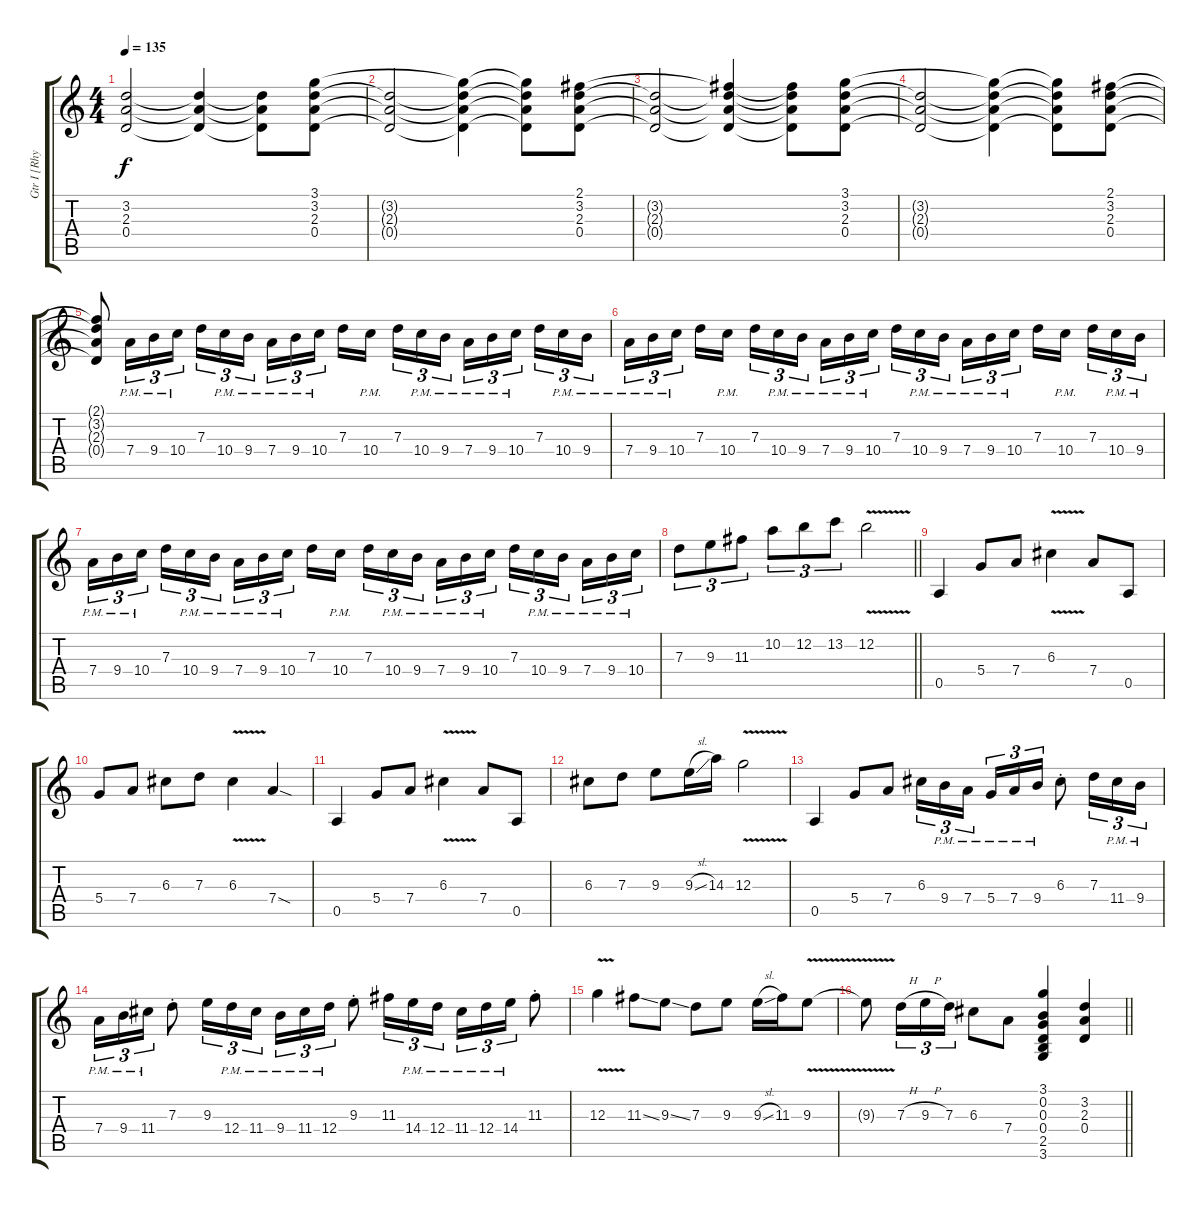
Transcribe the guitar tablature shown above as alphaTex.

\track ("Gtr I [Rhythm]" "Gtr I [Rhy") {instrument overdrivenguitar}
\staff {score tabs}
\tuning (E4 B3 G3 D3 A2 E2) {hide}
\ts (4 4)
\tempo 135
\clef g2
\ks c
(3.2{t} 2.3{t} 0.4{t}).2{dy f} (3.2{t} 2.3{t} 0.4{t}).4 (3.2{t} 2.3{t} 0.4{t}).8 (3.1 3.2 2.3 0.4).8 |
(3.2{t} 2.3{t} 0.4{t}).2 (3.1{t} 3.2{t} 2.3{t} 0.4{t}).4 (3.1{t} 3.2{t} 2.3{t} 0.4{t}).8 (2.1 3.2 2.3 0.4).8 |
(3.2{t} 2.3{t} 0.4{t}).2 (2.1{t} 3.2{t} 2.3{t} 0.4{t}).4 (2.1{t} 3.2{t} 2.3{t} 0.4{t}).8 (3.1 3.2 2.3 0.4).8 |
(3.2{t} 2.3{t} 0.4{t}).2 (3.1{t} 3.2{t} 2.3{t} 0.4{t}).4 (3.1{t} 3.2{t} 2.3{t} 0.4{t}).8 (2.1 3.2 2.3 0.4).8 |
(2.1{t} 3.2{t} 2.3{t} 0.4{t}).8 7.4{pm}.16{tu (3 2) volume 16 balance 8} 9.4{pm}.16{tu (3 2)} 10.4{pm}.16{tu (3 2)} 7.3.16{tu (3 2)} 10.4{pm}.16{tu (3 2)} 9.4{pm}.16{tu (3 2) beam splitsecondary} 7.4{pm}.16{tu (3 2)} 9.4{pm}.16{tu (3 2)} 10.4{pm}.16{tu (3 2)} 7.3.16 10.4{pm}.16{beam splitsecondary} 7.3.16{tu (3 2)} 10.4{pm}.16{tu (3 2)} 9.4{pm}.16{tu (3 2)} 7.4{pm}.16{tu (3 2)} 9.4{pm}.16{tu (3 2)} 10.4{pm}.16{tu (3 2) beam splitsecondary} 7.3.16{tu (3 2)} 10.4{pm}.16{tu (3 2)} 9.4{pm}.16{tu (3 2)} |
7.4{pm}.16{tu (3 2)} 9.4{pm}.16{tu (3 2)} 10.4{pm}.16{tu (3 2) beam splitsecondary} 7.3.16 10.4{pm}.16 7.3.16{tu (3 2)} 10.4{pm}.16{tu (3 2)} 9.4{pm}.16{tu (3 2) beam splitsecondary} 7.4{pm}.16{tu (3 2)} 9.4{pm}.16{tu (3 2)} 10.4{pm}.16{tu (3 2)} 7.3.16{tu (3 2)} 10.4{pm}.16{tu (3 2)} 9.4{pm}.16{tu (3 2) beam splitsecondary} 7.4{pm}.16{tu (3 2)} 9.4{pm}.16{tu (3 2)} 10.4{pm}.16{tu (3 2)} 7.3.16 10.4{pm}.16{beam splitsecondary} 7.3.16{tu (3 2)} 10.4{pm}.16{tu (3 2)} 9.4{pm}.16{tu (3 2)} |
7.4{pm}.16{tu (3 2)} 9.4{pm}.16{tu (3 2)} 10.4{pm}.16{tu (3 2) beam splitsecondary} 7.3.16{tu (3 2)} 10.4{pm}.16{tu (3 2)} 9.4{pm}.16{tu (3 2)} 7.4{pm}.16{tu (3 2)} 9.4{pm}.16{tu (3 2)} 10.4{pm}.16{tu (3 2) beam splitsecondary} 7.3.16 10.4{pm}.16 7.3.16{tu (3 2)} 10.4{pm}.16{tu (3 2)} 9.4{pm}.16{tu (3 2) beam splitsecondary} 7.4{pm}.16{tu (3 2)} 9.4{pm}.16{tu (3 2)} 10.4{pm}.16{tu (3 2)} 7.3.16{tu (3 2)} 10.4{pm}.16{tu (3 2)} 9.4{pm}.16{tu (3 2) beam splitsecondary} 7.4{pm}.16{tu (3 2)} 9.4{pm}.16{tu (3 2)} 10.4{pm}.16{tu (3 2)} |
\barLineRight lightlight
7.3.8{tu (3 2)} 9.3.8{tu (3 2)} 11.3.8{tu (3 2)} 10.2.8{tu (3 2)} 12.2.8{tu (3 2)} 13.2.8{tu (3 2)} 12.2{v}.2 |
0.5.4{volume 14} 5.4.8 7.4.8 6.3{v}.4 7.4.8 0.5.8 |
5.4.8 7.4.8 6.3.8 7.3.8 6.3{v}.4 7.4{sod}.4 |
0.5.4 5.4.8 7.4.8 6.3{v}.4 7.4.8 0.5.8 |
6.3.8 7.3.8 9.3.8 9.3{sl}.16 14.3.16 12.3{v}.2 |
0.5.4 5.4.8 7.4.8 6.3.16{tu (3 2)} 9.4{pm}.16{tu (3 2)} 7.4{pm}.16{tu (3 2) beam splitsecondary} 5.4{pm}.16{tu (3 2)} 7.4{pm}.16{tu (3 2)} 9.4{pm}.16{tu (3 2)} 6.3{st}.8 7.3.16{tu (3 2)} 11.4{pm}.16{tu (3 2)} 9.4{pm}.16{tu (3 2)} |
7.4{pm}.16{tu (3 2)} 9.4{pm}.16{tu (3 2)} 11.4{pm}.16{tu (3 2)} 7.3{st}.8 9.3.16{tu (3 2)} 12.4{pm}.16{tu (3 2)} 11.4{pm}.16{tu (3 2) beam splitsecondary} 9.4{pm}.16{tu (3 2)} 11.4{pm}.16{tu (3 2)} 12.4{pm}.16{tu (3 2)} 9.3{st}.8 11.3.16{tu (3 2)} 14.4{pm}.16{tu (3 2)} 12.4{pm}.16{tu (3 2)} 11.4{pm}.16{tu (3 2)} 12.4{pm}.16{tu (3 2)} 14.4{pm}.16{tu (3 2)} 11.3{st}.8 |
12.3{v}.4 11.3{ss}.8 9.3{ss}.8 7.3.8 9.3.8 9.3{sl}.16 11.3.16 9.3{v}.8 |
\barLineRight lightlight
9.3{t}.8 7.3{h}.16{tu (3 2)} 9.3{h}.16{tu (3 2)} 7.3.16{tu (3 2)} 6.3.8 7.4.8 (3.1 0.2 0.3 0.4 2.5 3.6).4 (3.2 2.3 0.4).4
